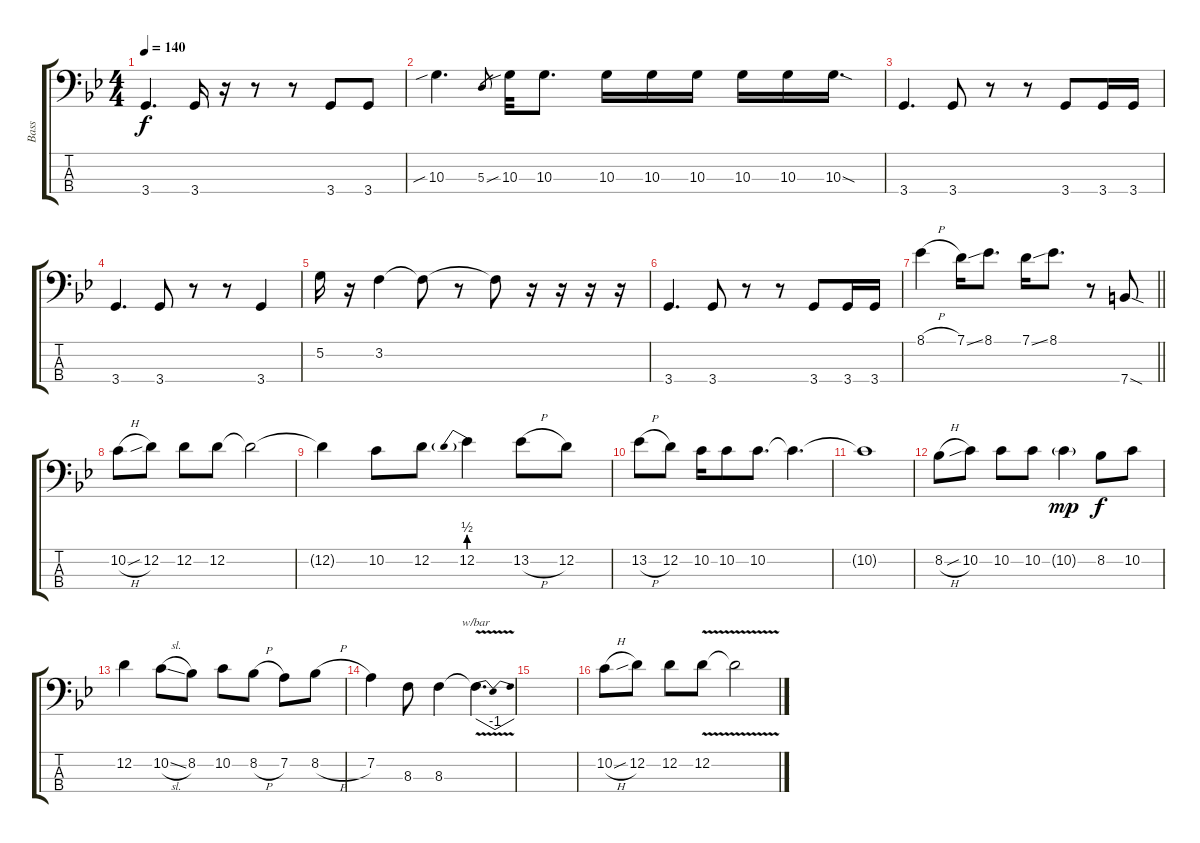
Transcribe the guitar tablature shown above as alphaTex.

\track ("Bass" "Bass") {instrument electricbassfinger}
\staff {score tabs}
\tuning (G2 D2 A1 E1) {hide}
\ts (4 4)
\tempo 140
\clef f4
\ks bb
3.4.4{d dy f} 3.4.16 r.16 r.8 r.8 3.4.8 3.4.8 |
10.3{sib}.4{d} 5.3.8{gr} 10.3{sib}.32 10.3.8{d} 10.3.16 10.3.16 10.3.16 10.3.16 10.3.16 10.3{sod}.16{d} |
3.4.4{d} 3.4.8 r.8 r.8 3.4.8 3.4.16 3.4.16 |
3.4.4{d} 3.4.8 r.8 r.8 3.4.4 |
5.2.16 r.16 3.2.4 3.2{t}.8 r.8 3.2{t}.8 r.16 r.16 r.16 r.16 |
3.4.4{d} 3.4.8 r.8 r.8 3.4.8 3.4.16 3.4.16 |
\barLineRight lightlight
8.1{h}.4 7.1{ss}.16 8.1.8{d} 7.1{ss}.16 8.1.8{d} r.8 7.4{sod}.8 |
10.2{h}.8 12.2{sib}.8 12.2.8 12.2.8 12.2{t}.2 |
12.2{t}.4 10.2.8 12.2.8 12.2{be (prebend 0 2 60 2)}.4 13.2{h}.8 12.2.8 |
13.2{h}.8 12.2.8 10.2.16 10.2.8 10.2.8{d} 10.2{t}.4{d} |
10.2{t}.1 |
8.2{h}.8 10.2{sib}.8 10.2.8 10.2.8 10.2{g}.4{dy mp} 8.2.8{dy f} 10.2.8 |
12.2.4 10.2{sl}.8 8.2.8 10.2.8 8.2{h}.8 7.2.8 8.2{h}.8 |
7.2.4 8.3.8 8.3.4 8.3{v t}.4{d tbe (dip default 0 0 30 -4 60 0)} |
|
10.2{h}.8 12.2{sib}.8 12.2.8 12.2{v}.8 12.2{t}.2
